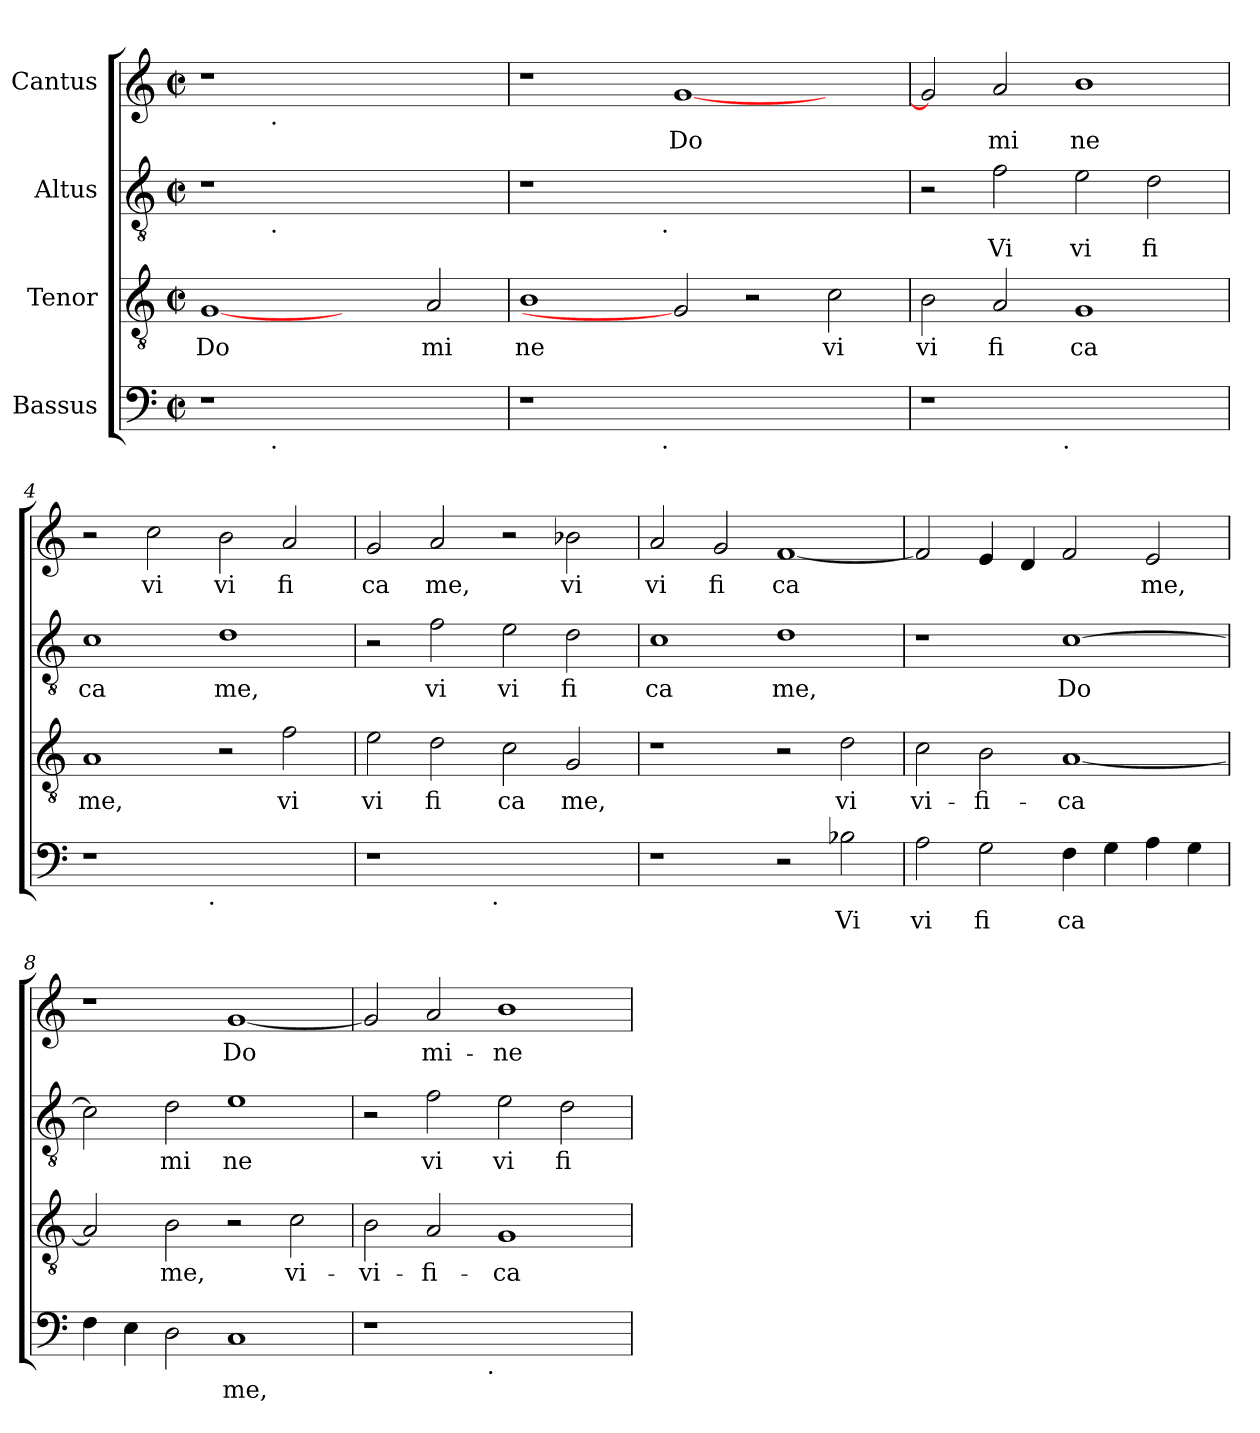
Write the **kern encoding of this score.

**kern	**text	**kern	**text	**kern	**text	**kern	**text
*part4	*part4	*part3	*part3	*part2	*part2	*part1	*part1
*staff4	*staff4	*staff3	*staff3	*staff2	*staff2	*staff1	*staff1
*I"Bassus	*	*I"Tenor	*	*I"Altus	*	*I"Cantus	*
!!LO:PB:g=z
*stria5	*	*stria5	*	*stria5	*	*stria5	*
*clefF4	*	*clefGv2	*	*clefGv2	*	*clefG2	*
*k[]	*	*k[]	*	*k[]	*	*k[]	*
*C:	*	*C:	*	*C:	*	*C:	*
*M2/2	*	*M2/2	*	*M2/2	*	*M2/2	*
*met(c|)	*	*met(c|)	*	*met(c|)	*	*met(c|)	*
=1	=1	=1	=1	=1	=1	=1	=1
!	!	!	!LO:LY:b:cj	!	!	!	!
*^	*	*	*	*^	*	*^	*
1r	4...ryy	.	[1G	Do	1r	4...ryy	.	1r	4...ryy	.
!	!	!	!	!	!	!	!	!	!LO:TX:b:t=.	!
!	!	!	!	!	!	!LO:TX:b:t=.	!	!	!	!
!	!LO:TX:b:t=.	!	!	!	!	!	!	!	!	!
.	1ryy	.	.	.	.	1ryy	.	.	1ryy	.
1ryy	.	.	2ryy	.	1ryy	.	.	1ryy	.	.
.	2ryy	.	.	.	.	2ryy	.	.	2ryy	.
!	!	!	!	!LO:LY:b:cj	!	!	!	!	!	!
.	.	.	2A/	mi	.	.	.	.	.	.
.	32ryy	.	.	.	.	32ryy	.	.	32ryy	.
=2	=2	=2	=2	=2	=2	=2	=2	=2	=2	=2
!	!	!	!	!LO:LY:b:cj	!	!	!	!	!	!
*	*	*	*	*	*	*	*	*v	*v	*
1r	2ryy	.	1B	ne	1r	2ryy	.	1r	.
.	4...ryy	.	.	.	.	4...ryy	.	.	.
!	!	!	!	!	!	!LO:TX:b:t=.	!	!	!
!	!LO:TX:b:t=.	!	!	!	!	!	!	!	!
.	1ryy	.	.	.	.	1ryy	.	.	.
!	!	!	!	!	!	!	!	!	!LO:LY:b:cj
1.ryy	.	.	2G]	.	1.ryy	.	.	[<1g	Do
.	.	.	2r	.	.	.	.	.	.
.	2ryy	.	.	.	.	2ryy	.	.	.
!	!	!	!	!LO:LY:b:cj	!	!	!	!	!
.	.	.	2c\	vi	.	.	.	2ryy	.
.	32ryy	.	.	.	.	32ryy	.	.	.
=3	=3	=3	=3	=3	=3	=3	=3	=3	=3
!	!	!	!	!LO:LY:b:cj	!	!	!	!	!LO:LY:b:cj
*	*	*	*	*	*v	*v	*	*	*
1r	2ryy	.	2B\	vi	2r	.	2g/]	.
!	!	!	!	!LO:LY:b:cj	!	!LO:LY:b:cj	!	!LO:LY:b:cj
.	4...ryy	.	2A/	fi	2f\	Vi	2a/	mi
!	!LO:TX:b:t=.	!	!	!	!	!	!	!
.	1ryy	.	.	.	.	.	.	.
!	!	!	!	!LO:LY:b:cj	!	!LO:LY:b:cj	!	!LO:LY:b:cj
1ryy	.	.	1G	ca	2e\	vi	1b	ne
!	!	!	!	!	!	!LO:LY:b:cj	!	!
.	.	.	.	.	2d\	fi	.	.
.	32ryy	.	.	.	.	.	.	.
=4	=4	=4	=4	=4	=4	=4	=4	=4
!	!	!	!	!LO:LY:b:cj	!	!LO:LY:b:cj	!	!
1r	2ryy	.	1A	me,	1c	ca	2r	.
!	!	!	!	!	!	!	!	!LO:LY:b:cj
.	4...ryy	.	.	.	.	.	2cc\	vi
!	!LO:TX:b:t=.	!	!	!	!	!	!	!
.	1ryy	.	.	.	.	.	.	.
!	!	!	!	!	!	!LO:LY:b:cj	!	!LO:LY:b:cj
1ryy	.	.	2r	.	1d	me,	2b\	vi
!	!	!	!	!LO:LY:b:cj	!	!	!	!LO:LY:b:cj
.	.	.	2f\	vi	.	.	2a/	fi
.	32ryy	.	.	.	.	.	.	.
=5	=5	=5	=5	=5	=5	=5	=5	=5
!	!	!	!	!LO:LY:b:cj	!	!	!	!LO:LY:b:cj
1r	2ryy	.	2e\	vi	2r	.	2g/	ca
!	!	!	!	!LO:LY:b:cj	!	!LO:LY:b:cj	!	!LO:LY:b:cj
.	4...ryy	.	2d\	fi	2f\	vi	2a/	me,
!	!LO:TX:b:t=.	!	!	!	!	!	!	!
.	1ryy	.	.	.	.	.	.	.
!	!	!	!	!LO:LY:b:cj	!	!LO:LY:b:cj	!	!
1ryy	.	.	2c\	ca	2e\	vi	2r	.
!	!	!	!	!LO:LY:b:cj	!	!LO:LY:b:cj	!	!LO:LY:b:cj
.	.	.	2G/	me,	2d\	fi	2b-X\	vi
.	32ryy	.	.	.	.	.	.	.
=6	=6	=6	=6	=6	=6	=6	=6	=6
!	!	!	!	!	!	!LO:LY:b:cj	!	!LO:LY:b:cj
*v	*v	*	*	*	*	*	*	*
1r	.	1r	.	1c	ca	2a/	vi
!	!	!	!	!	!	!	!LO:LY:b:cj
.	.	.	.	.	.	2g/	fi
!	!	!	!	!	!LO:LY:b:cj	!	!LO:LY:b:cj
2r	.	2r	.	1d	me,	[<1f	ca
!	!LO:LY:b:cj	!	!LO:LY:b:cj	!	!	!	!
2B-X\	Vi	2d\	vi	.	.	.	.
!!LO:LB:g=z
=7	=7	=7	=7	=7	=7	=7	=7
!	!LO:LY:b:cj	!	!LO:LY:b:cj	!	!	!	!LO:LY:b:cj
2A\	vi	2c\	vi-	1r	.	2f/]	.
!	!LO:LY:b:cj	!	!LO:LY:b:cj	!	!	!	!LO:LY:b:cj
2G\	fi	2B\	-fi-	.	.	4e/	.
!	!	!	!	!	!	!	!LO:LY:b:cj
.	.	.	.	.	.	4d/	.
!	!LO:LY:b:cj	!	!LO:LY:b:cj	!	!LO:LY:b:cj	!	!LO:LY:b:cj
4F\	ca	[<1A	-ca	[>1c	Do	2f/	.
!	!LO:LY:b:cj	!	!	!	!	!	!
4G\	.	.	.	.	.	.	.
!	!LO:LY:b:cj	!	!	!	!	!	!LO:LY:b:cj
4A\	.	.	.	.	.	2e/	me,
!	!LO:LY:b:cj	!	!	!	!	!	!
4G\	.	.	.	.	.	.	.
=8	=8	=8	=8	=8	=8	=8	=8
!	!LO:LY:b:cj	!	!LO:LY:b:cj	!	!LO:LY:b:cj	!	!
4F\	.	2A/]	.	2c\]	.	1r	.
!	!LO:LY:b:cj	!	!	!	!	!	!
4E\	.	.	.	.	.	.	.
!	!LO:LY:b:cj	!	!LO:LY:b:cj	!	!LO:LY:b:cj	!	!
2D\	.	2B\	me,	2d\	mi	.	.
!	!LO:LY:b:cj	!	!	!	!LO:LY:b:cj	!	!LO:LY:b:cj
1C	me,	2r	.	1e	ne	[<1g	Do-
!	!	!	!LO:LY:b:cj	!	!	!	!
.	.	2c\	vi-	.	.	.	.
=9	=9	=9	=9	=9	=9	=9	=9
!	!	!	!LO:LY:b:cj	!	!	!	!LO:LY:b:cj
*^	*	*	*	*	*	*	*
1r	2ryy	.	2B\	-vi-	2r	.	2g/]	--
!	!	!	!	!LO:LY:b:cj	!	!LO:LY:b:cj	!	!LO:LY:b:cj
.	4...ryy	.	2A/	-fi-	2f\	vi	2a/	-mi-
!	!LO:TX:b:t=.	!	!	!	!	!	!	!
.	1ryy	.	.	.	.	.	.	.
!	!	!	!	!LO:LY:b:cj	!	!LO:LY:b:cj	!	!LO:LY:b:cj
1ryy	.	.	1G	-ca	2e\	vi	1b	-ne
!	!	!	!	!	!	!LO:LY:b:cj	!	!
.	.	.	.	.	2d\	fi	.	.
.	32ryy	.	.	.	.	.	.	.
*v	*v	*	*	*	*	*	*	*
=	=	=	=	=	=	=	=
*-	*-	*-	*-	*-	*-	*-	*-
